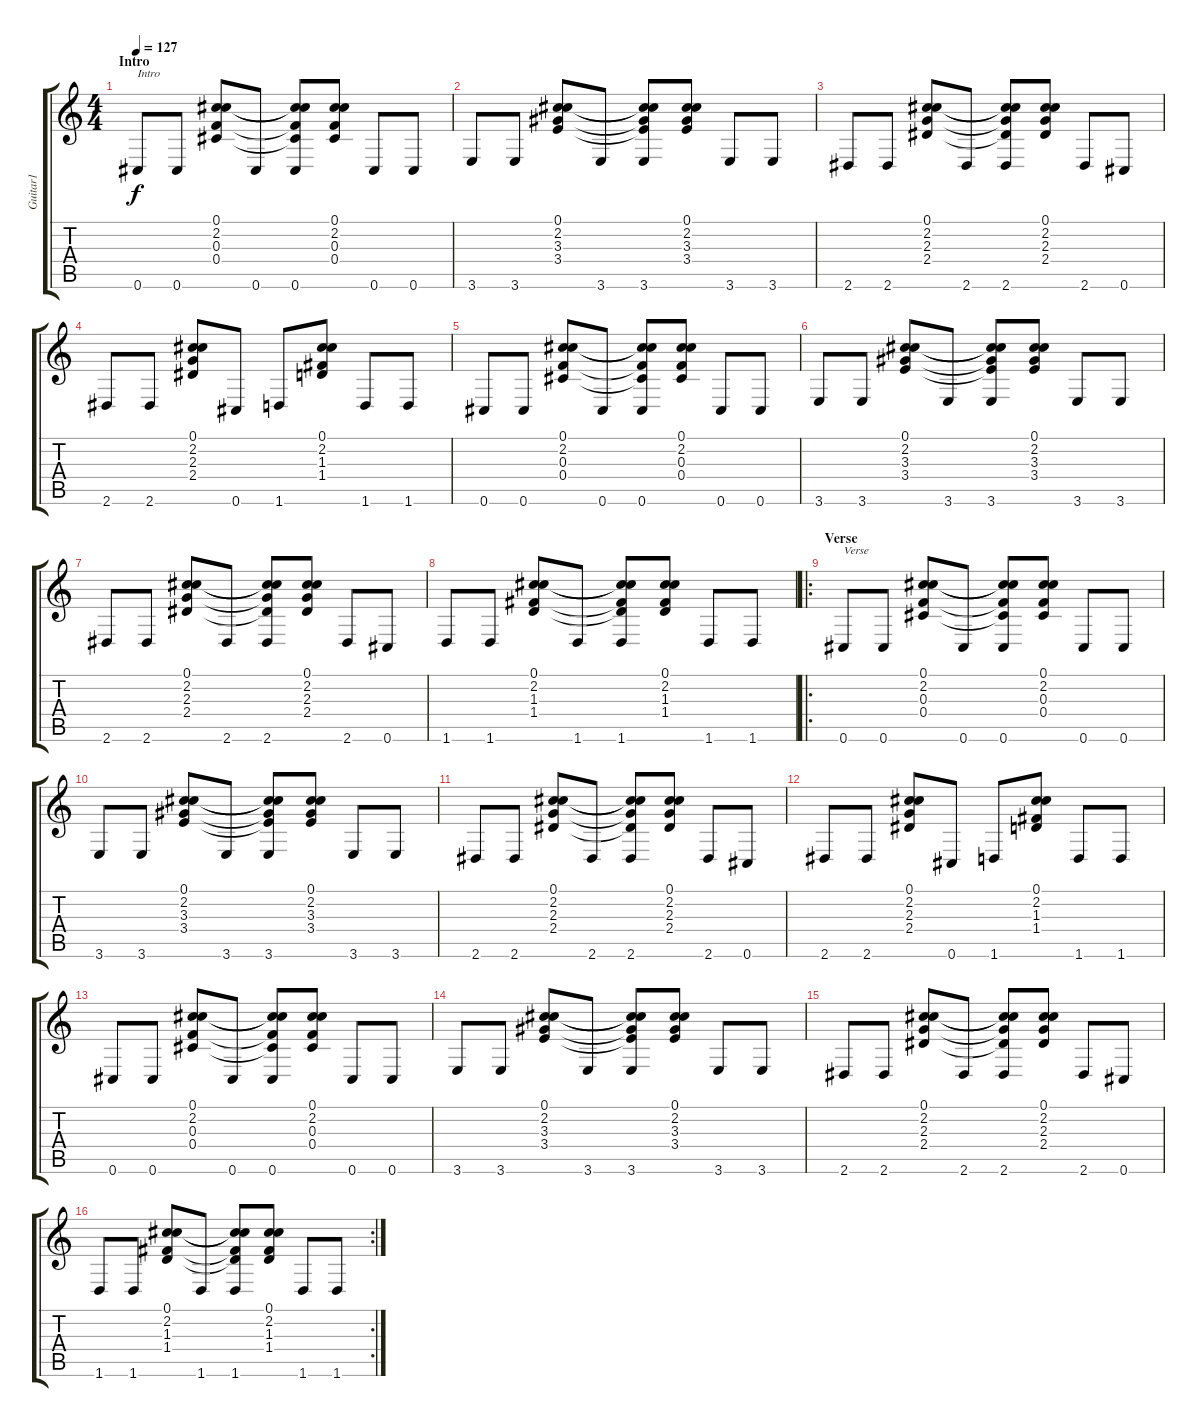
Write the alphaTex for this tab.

\track ("Guitar1" "Guitar1") {instrument acousticguitarsteel}
\staff {score tabs}
\tuning (Db4 B3 F3 Db3 A2 Db2) {hide}
\ts (4 4)
\section ("" "Intro")
\tempo 127
\clef g2
\ks c
0.6.8{txt "Intro" dy f instrument acousticguitarsteel} 0.6.8 (0.1 2.2 0.3 0.4).8 0.6.8 (0.1{t} 2.2{t} 0.3{t} 0.4{t} 0.6).8 (0.1 2.2 0.3 0.4).8 0.6.8 0.6.8 |
3.6.8 3.6.8 (0.1 2.2 3.3 3.4).8 3.6.8 (0.1{t} 2.2{t} 3.3{t} 3.4{t} 3.6).8 (0.1 2.2 3.3 3.4).8 3.6.8 3.6.8 |
2.6.8 2.6.8 (0.1 2.2 2.3 2.4).8 2.6.8 (0.1{t} 2.2{t} 2.3{t} 2.4{t} 2.6).8 (0.1 2.2 2.3 2.4).8 2.6.8 0.6.8 |
2.6.8 2.6.8 (0.1 2.2 2.3 2.4).8 0.6.8 1.6.8 (0.1 2.2 1.3 1.4).8 1.6.8 1.6.8 |
0.6.8 0.6.8 (0.1 2.2 0.3 0.4).8 0.6.8 (0.1{t} 2.2{t} 0.3{t} 0.4{t} 0.6).8 (0.1 2.2 0.3 0.4).8 0.6.8 0.6.8 |
3.6.8 3.6.8 (0.1 2.2 3.3 3.4).8 3.6.8 (0.1{t} 2.2{t} 3.3{t} 3.4{t} 3.6).8 (0.1 2.2 3.3 3.4).8 3.6.8 3.6.8 |
2.6.8 2.6.8 (0.1 2.2 2.3 2.4).8 2.6.8 (0.1{t} 2.2{t} 2.3{t} 2.4{t} 2.6).8 (0.1 2.2 2.3 2.4).8 2.6.8 0.6.8 |
1.6.8 1.6.8 (0.1 2.2 1.3 1.4).8 1.6.8 (0.1{t} 2.2{t} 1.3{t} 1.4{t} 1.6).8 (0.1 2.2 1.3 1.4).8 1.6.8 1.6.8 |
\ro
\section ("" "Verse")
0.6.8{txt "Verse"} 0.6.8 (0.1 2.2 0.3 0.4).8 0.6.8 (0.1{t} 2.2{t} 0.3{t} 0.4{t} 0.6).8 (0.1 2.2 0.3 0.4).8 0.6.8 0.6.8 |
3.6.8 3.6.8 (0.1 2.2 3.3 3.4).8 3.6.8 (0.1{t} 2.2{t} 3.3{t} 3.4{t} 3.6).8 (0.1 2.2 3.3 3.4).8 3.6.8 3.6.8 |
2.6.8 2.6.8 (0.1 2.2 2.3 2.4).8 2.6.8 (0.1{t} 2.2{t} 2.3{t} 2.4{t} 2.6).8 (0.1 2.2 2.3 2.4).8 2.6.8 0.6.8 |
2.6.8 2.6.8 (0.1 2.2 2.3 2.4).8 0.6.8 1.6.8 (0.1 2.2 1.3 1.4).8 1.6.8 1.6.8 |
0.6.8 0.6.8 (0.1 2.2 0.3 0.4).8 0.6.8 (0.1{t} 2.2{t} 0.3{t} 0.4{t} 0.6).8 (0.1 2.2 0.3 0.4).8 0.6.8 0.6.8 |
3.6.8 3.6.8 (0.1 2.2 3.3 3.4).8 3.6.8 (0.1{t} 2.2{t} 3.3{t} 3.4{t} 3.6).8 (0.1 2.2 3.3 3.4).8 3.6.8 3.6.8 |
2.6.8 2.6.8 (0.1 2.2 2.3 2.4).8 2.6.8 (0.1{t} 2.2{t} 2.3{t} 2.4{t} 2.6).8 (0.1 2.2 2.3 2.4).8 2.6.8 0.6.8 |
\rc 2
1.6.8 1.6.8 (0.1 2.2 1.3 1.4).8 1.6.8 (0.1{t} 2.2{t} 1.3{t} 1.4{t} 1.6).8 (0.1 2.2 1.3 1.4).8 1.6.8 1.6.8
